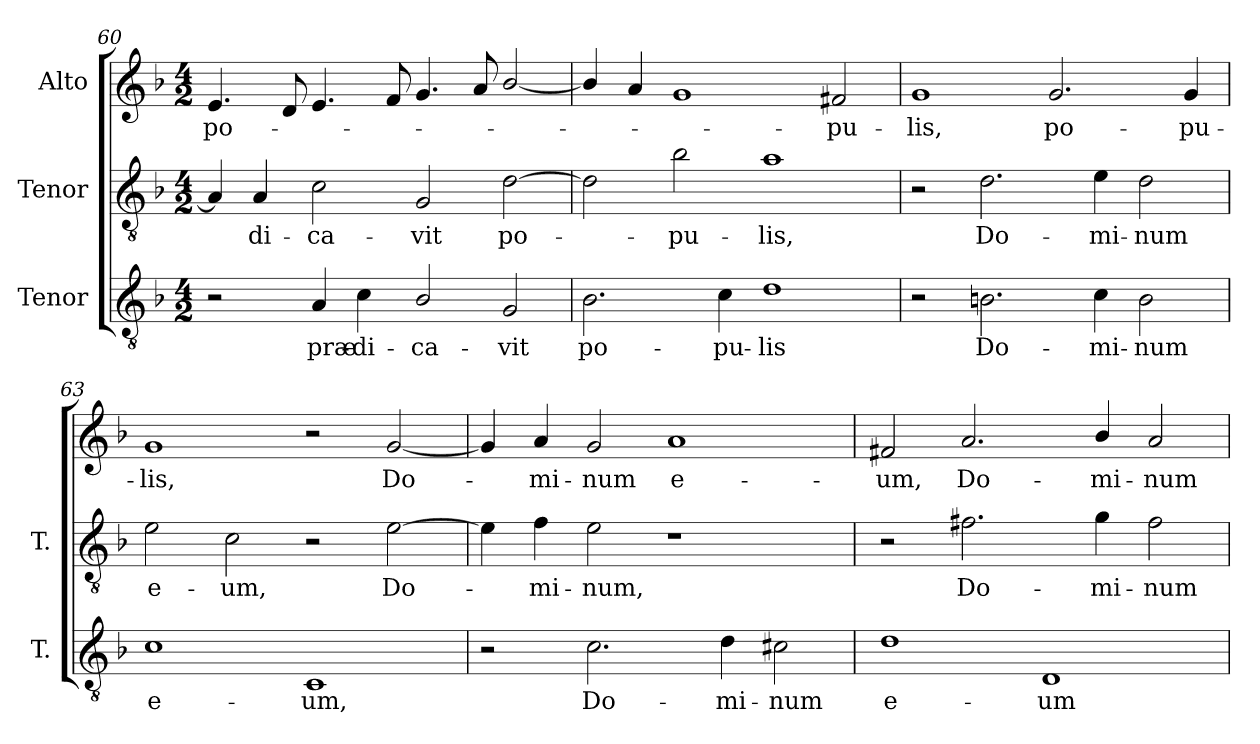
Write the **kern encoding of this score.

**kern	**text	**kern	**text	**kern	**text
*part3	*part3	*part2	*part2	*part1	*part1
*staff3	*staff3	*staff2	*staff2	*staff1	*staff1
*I"Tenor	*	*I"Tenor	*	*I"Alto	*
*I'T.	*	*I'T.	*	*	*
!!LO:PB:g=z
*clefGv2	*	*clefGv2	*	*clefG2	*
*ITrd7c12	*	*ITrd7c12	*	*	*
*k[b-]	*	*k[b-]	*	*k[b-]	*
*F:	*	*F:	*	*F:	*
*M4/2	*	*M4/2	*	*M4/2	*
=60	=60	=60	=60	=60	=60
!	!	!	!	!	!LO:LY:b:color=#000000
2r	.	4AAi/]	.	4.ei/	po-
!	!	!	!LO:LY:b:color=#000000	!	!
.	.	4AAi/	-di-	.	.
.	.	.	.	8di/	.
!	!LO:LY:b:color=#000000	!	!	!	!
!	!	!	!LO:LY:b:color=#000000	!	!
4AAi/	præ-	2Ci\	-ca-	4.ei/	.
!	!LO:LY:b:color=#000000	!	!	!	!
4Ci\	-di-	.	.	.	.
.	.	.	.	8fi/	.
!	!LO:LY:b:color=#000000	!	!	!	!
!	!	!	!LO:LY:b:color=#000000	!	!
2BB-i/	-ca-	2GGi/	-vit	4.gi/	.
.	.	.	.	8ai/	.
!	!LO:LY:b:color=#000000	!	!	!	!
!	!	!	!LO:LY:b:color=#000000	!	!
2GGi/	-vit	[2Di\	po-	[2b-i/	.
=61	=61	=61	=61	=61	=61
!	!LO:LY:b:color=#000000	!	!	!	!
2.BB-i\	po-	2Di\]	.	4b-i/]	.
.	.	.	.	4ai/	.
!	!	!	!LO:LY:b:color=#000000	!	!
.	.	2B-i\	-pu-	1gi	.
!	!LO:LY:b:color=#000000	!	!	!	!
4Ci\	-pu-	.	.	.	.
!	!LO:LY:b:color=#000000	!	!	!	!
!	!	!	!LO:LY:b:color=#000000	!	!
1Di	-lis	1Ai	-lis,	.	.
!	!	!	!	!	!LO:LY:b:color=#000000
.	.	.	.	2f#Xi/	-pu-
=62	=62	=62	=62	=62	=62
!	!	!	!	!	!LO:LY:b:color=#000000
2r	.	2r	.	1gi	-lis,
!	!LO:LY:b:color=#000000	!	!	!	!
!	!	!	!LO:LY:b:color=#000000	!	!
2.BBni\	Do-	2.Di\	Do-	.	.
!	!	!	!	!	!LO:LY:b:color=#000000
.	.	.	.	2.gi/	po-
!	!LO:LY:b:color=#000000	!	!	!	!
!	!	!	!LO:LY:b:color=#000000	!	!
4Ci\	-mi-	4Ei\	-mi-	.	.
!	!LO:LY:b:color=#000000	!	!	!	!
!	!	!	!LO:LY:b:color=#000000	!	!
2BBi\	-num	2Di\	-num	.	.
!	!	!	!	!	!LO:LY:b:color=#000000
.	.	.	.	4gi/	-pu-
=63	=63	=63	=63	=63	=63
!	!LO:LY:b:color=#000000	!	!	!	!
!	!	!	!LO:LY:b:color=#000000	!	!
!	!	!	!	!	!LO:LY:b:color=#000000
1Ci	e-	2Ei\	e-	1gi	-lis,
!	!	!	!LO:LY:b:color=#000000	!	!
.	.	2Ci\	-um,	.	.
!	!LO:LY:b:color=#000000	!	!	!	!
1CCi	-um,	2r	.	2r	.
!	!	!	!LO:LY:b:color=#000000	!	!
!	!	!	!	!	!LO:LY:b:color=#000000
.	.	[2Ei\	Do-	[2gi/	Do-
!!LO:LB:g=z
=64	=64	=64	=64	=64	=64
2r	.	4Ei\]	.	4gi/]	.
!	!	!	!LO:LY:b:color=#000000	!	!
!	!	!	!	!	!LO:LY:b:color=#000000
.	.	4Fi\	-mi-	4ai/	-mi-
!	!LO:LY:b:color=#000000	!	!	!	!
!	!	!	!LO:LY:b:color=#000000	!	!
!	!	!	!	!	!LO:LY:b:color=#000000
2.Ci\	Do-	2Ei\	-num,	2gi/	-num
!	!	!	!	!	!LO:LY:b:color=#000000
.	.	1r	.	1ai	e-
!	!LO:LY:b:color=#000000	!	!	!	!
4Di\	-mi-	.	.	.	.
!	!LO:LY:b:color=#000000	!	!	!	!
2C#Xi\	-num	.	.	.	.
=65	=65	=65	=65	=65	=65
!	!LO:LY:b:color=#000000	!	!	!	!
!	!	!	!	!	!LO:LY:b:color=#000000
1Di	e-	2r	.	2f#Xi/	-um,
!	!	!	!LO:LY:b:color=#000000	!	!
!	!	!	!	!	!LO:LY:b:color=#000000
.	.	2.F#Xi\	Do-	2.ai/	Do-
!	!LO:LY:b:color=#000000	!	!	!	!
1DDi	-um	.	.	.	.
!	!	!	!LO:LY:b:color=#000000	!	!
!	!	!	!	!	!LO:LY:b:color=#000000
.	.	4Gi\	-mi-	4b-i/	-mi-
!	!	!	!LO:LY:b:color=#000000	!	!
!	!	!	!	!	!LO:LY:b:color=#000000
.	.	2F#i\	-num	2ai/	-num
=	=	=	=	=	=
*-	*-	*-	*-	*-	*-
